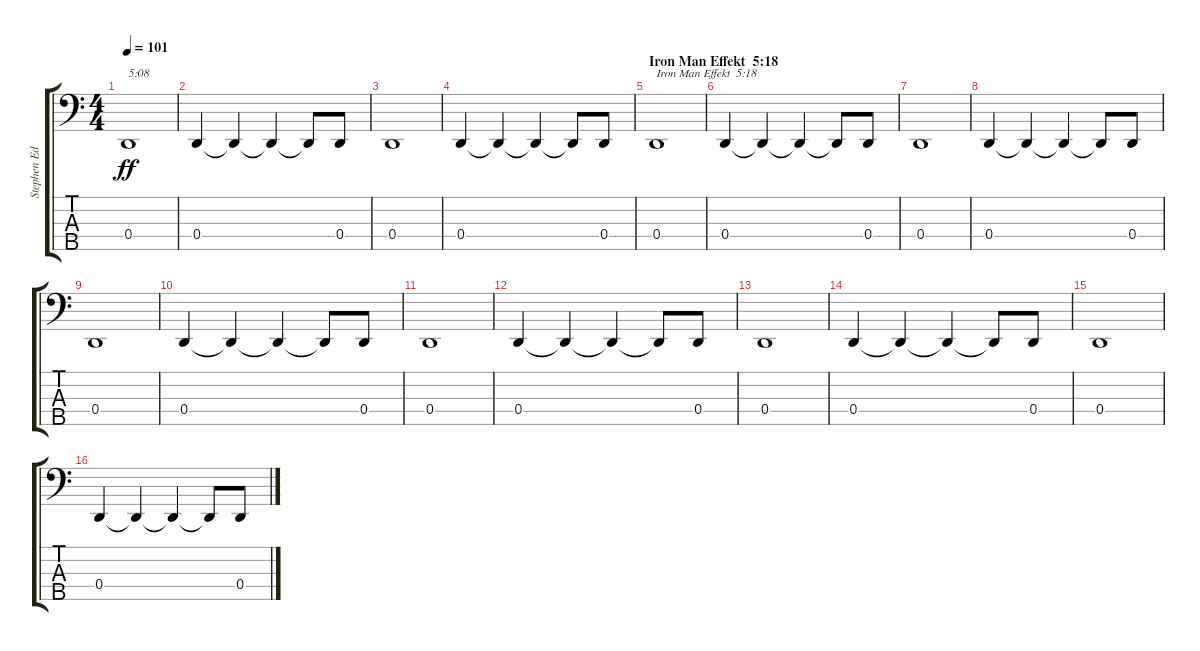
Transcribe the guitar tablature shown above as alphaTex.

\track ("Stephen Edmondson" "Stephen Ed") {instrument electricbasspick}
\staff {score tabs}
\tuning (F2 C2 G1 D1 A0) {hide}
\ts (4 4)
\tempo 101
\clef f4
\ks c
0.4.1{txt "5:08" dy ff} |
0.4.4 0.4{t}.4 0.4{t}.4 0.4{t}.8 0.4.8 |
0.4.1 |
0.4.4 0.4{t}.4 0.4{t}.4 0.4{t}.8 0.4.8 |
\section ("" "Iron Man Effekt  5:18")
0.4.1{txt "Iron Man Effekt  5:18"} |
0.4.4 0.4{t}.4 0.4{t}.4 0.4{t}.8 0.4.8 |
0.4.1 |
0.4.4 0.4{t}.4 0.4{t}.4 0.4{t}.8 0.4.8 |
0.4.1 |
0.4.4 0.4{t}.4 0.4{t}.4 0.4{t}.8 0.4.8 |
0.4.1 |
0.4.4 0.4{t}.4 0.4{t}.4 0.4{t}.8 0.4.8 |
0.4.1 |
0.4.4 0.4{t}.4 0.4{t}.4 0.4{t}.8 0.4.8 |
0.4.1 |
0.4.4 0.4{t}.4 0.4{t}.4 0.4{t}.8 0.4.8
